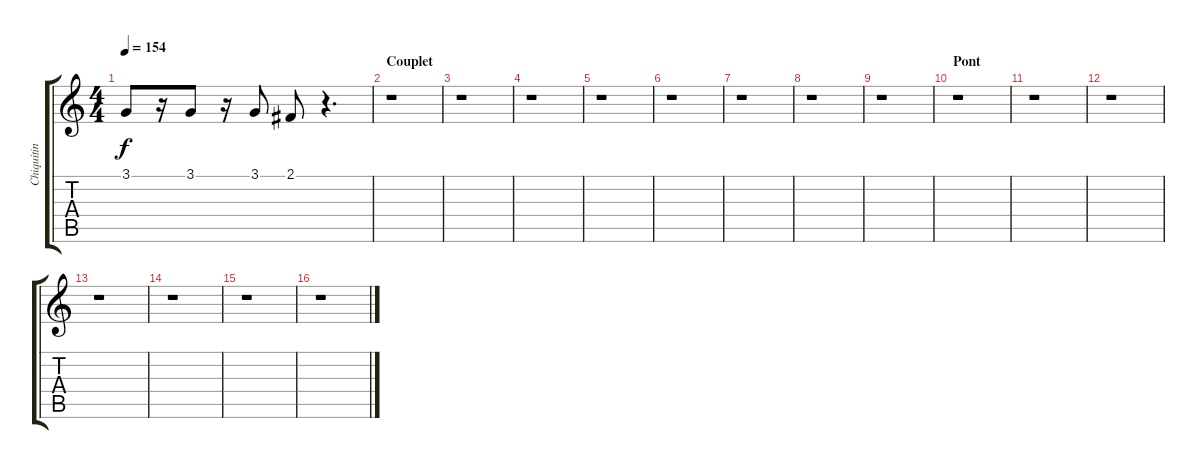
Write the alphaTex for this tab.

\track ("Chiquitin" "Chiquitin") {instrument trumpet}
\staff {score tabs}
\tuning (E4 B3 G3 D3 A2 E2) {hide}
\ts (4 4)
\tempo 154
\clef g2
\ks c
3.1.8{dy f} r.16 3.1.8 r.16 3.1.8 2.1.8 r.4{d} |
\section ("" "Couplet")
r.1 |
r.1 |
r.1 |
r.1 |
r.1 |
r.1 |
r.1 |
r.1 |
\section ("" "Pont")
r.1 |
r.1 |
r.1 |
r.1 |
r.1 |
r.1 |
r.1
